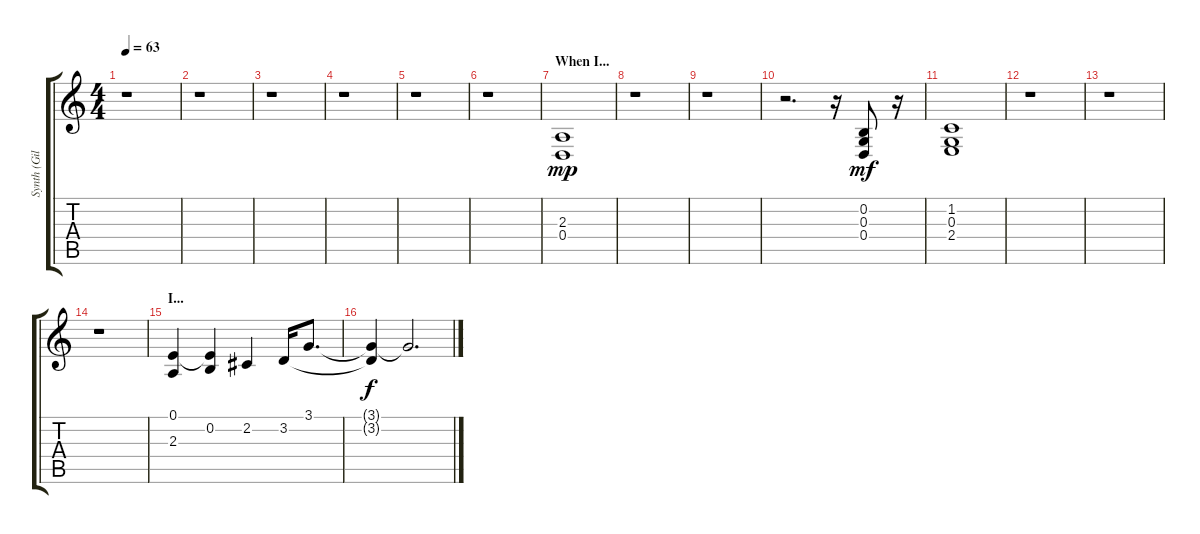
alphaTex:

\track ("Synth (Gilmour)" "Synth (Gil") {instrument frenchhorn}
\staff {score tabs}
\tuning (E4 B3 G3 D3 A2 E2) {hide}
\ts (4 4)
\tempo 63
\clef g2
\ks c
r.1{dy mp} |
r.1 |
r.1 |
r.1 |
r.1 |
r.1 |
\section ("" "When I...")
(2.3 0.4).1 |
r.1 |
r.1 |
r.2{d} r.16 (0.2 0.3 0.4).8{dy mf} r.16 |
(1.2 0.3 2.4).1 |
r.1 |
r.1 |
r.1 |
\section ("" "I...")
(0.1 2.3).4 (0.1{t} 0.2).4 2.2.4 3.2.16 3.1.8{d} |
(3.1{t} 3.2{t}).4{dy f} 3.1{t}.2{d}
